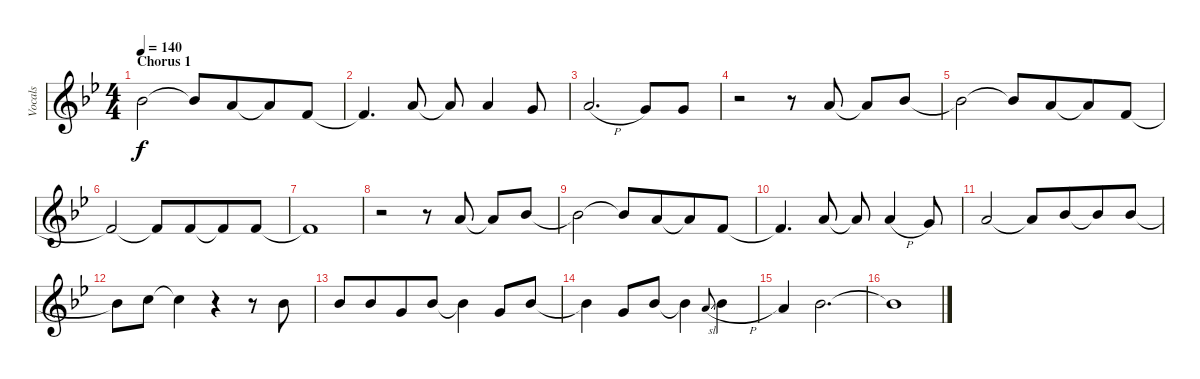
\track ("Vocals" "Vocals") {instrument lead6voice}
\staff {score}
\tuning (E4 B3 G3 D3 A2 E2) {hide}
\ts (4 4)
\section ("" "Chorus 1")
\tempo 140
\clef g2
\ks gminor
6.1{t}.2{dy f} 6.1{t}.8 5.1.8{beam merge} 5.1{t}.8 1.1.8 |
1.1{t}.4{d} 5.1.8 5.1{t}.8 5.1.4 3.1.8 |
5.1{h}.2{d} 3.1.8 3.1.8 |
r.2 r.8 5.1.8 5.1{t}.8 6.1.8 |
6.1{t}.2 6.1{t}.8 5.1.8{beam merge} 5.1{t}.8 1.1.8 |
1.1{t}.2 1.1{t}.8 1.1.8{beam merge} 1.1{t}.8 1.1.8 |
1.1{t}.1 |
r.2 r.8 5.1.8 5.1{t}.8 6.1.8 |
6.1{t}.2 6.1{t}.8 5.1.8{beam merge} 5.1{t}.8 1.1.8 |
1.1{t}.4{d} 5.1.8 5.1{t}.8 5.1{h}.4 3.1.8 |
5.1.2 5.1{t}.8 6.1.8{beam merge} 6.1{t}.8 6.1.8 |
6.1{t}.8 8.1.8 8.1{t}.4 r.4 r.8 6.1.8 |
6.1.8 6.1.8{beam merge} 3.1.8 6.1.8 6.1{t}.4 3.1.8 6.1.8 |
6.1{t}.4 3.1.8 6.1.8 6.1{t}.4 5.1{sl}.8{gr onbeat} 6.1{h}.4 |
5.1.4 6.1.2{d} |
6.1{t}.1
